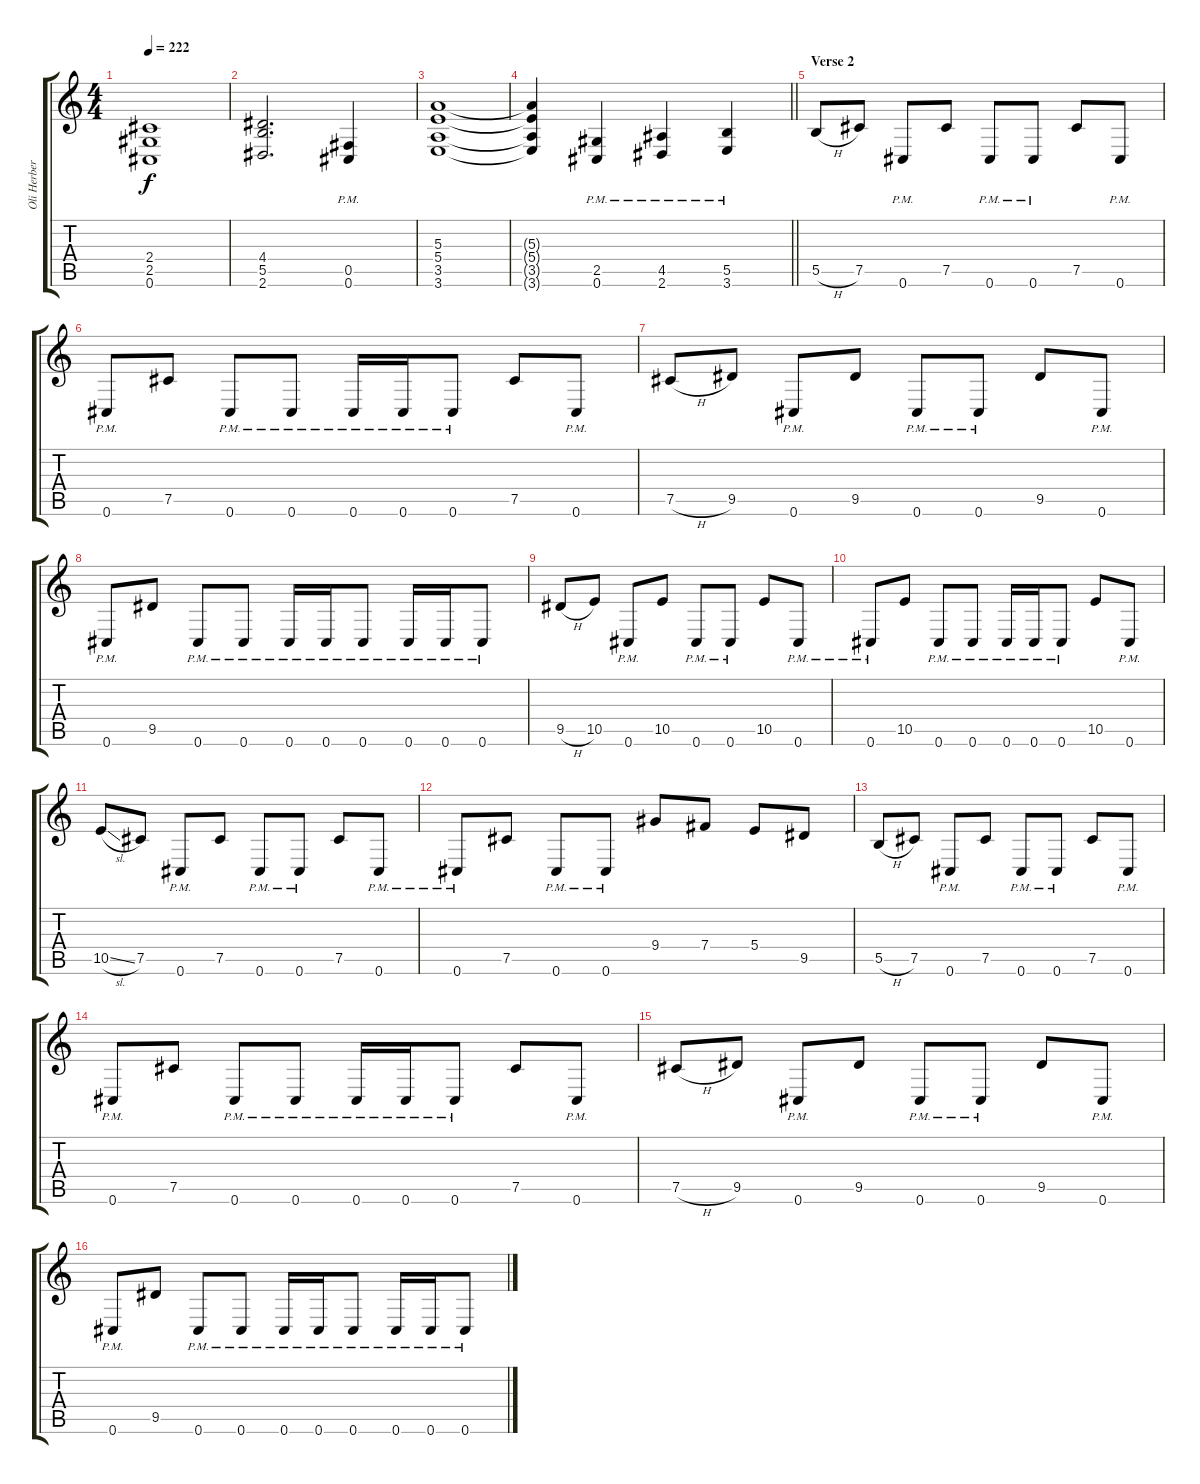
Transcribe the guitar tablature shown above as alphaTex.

\track ("Oli Herbert" "Oli Herber") {instrument distortionguitar}
\staff {score tabs}
\tuning (Db4 Ab3 E3 B2 Gb2 Db2) {hide}
\ts (4 4)
\tempo 222
\clef g2
\ks c
(2.4 2.5 0.6).1{dy f} |
(4.4 5.5 2.6).2{d} (0.5{pm} 0.6{pm}).4 |
(5.3 5.4 3.5 3.6).1 |
\barLineRight lightlight
(5.3{t} 5.4{t} 3.5{t} 3.6{t}).4 (2.5{pm} 0.6{pm}).4 (4.5{pm} 2.6{pm}).4 (5.5{pm} 3.6{pm}).4 |
\section ("" "Verse 2")
5.5{h}.8 7.5.8 0.6{pm}.8 7.5.8 0.6{pm}.8 0.6{pm}.8 7.5.8 0.6{pm}.8 |
0.6{pm}.8 7.5.8 0.6{pm}.8 0.6{pm}.8 0.6{pm}.16 0.6{pm}.16 0.6{pm}.8 7.5.8 0.6{pm}.8 |
7.5{h}.8 9.5.8 0.6{pm}.8 9.5.8 0.6{pm}.8 0.6{pm}.8 9.5.8 0.6{pm}.8 |
0.6{pm}.8 9.5.8 0.6{pm}.8 0.6{pm}.8 0.6{pm}.16 0.6{pm}.16 0.6{pm}.8 0.6{pm}.16 0.6{pm}.16 0.6{pm}.8 |
9.5{h}.8 10.5.8 0.6{pm}.8 10.5.8 0.6{pm}.8 0.6{pm}.8 10.5.8 0.6{pm}.8 |
0.6{pm}.8 10.5.8 0.6{pm}.8 0.6{pm}.8 0.6{pm}.16 0.6{pm}.16 0.6{pm}.8 10.5.8 0.6{pm}.8 |
10.5{sl}.8 7.5.8 0.6{pm}.8 7.5.8 0.6{pm}.8 0.6{pm}.8 7.5.8 0.6{pm}.8 |
0.6{pm}.8 7.5.8 0.6{pm}.8 0.6{pm}.8 9.4.8 7.4.8 5.4.8 9.5.8 |
5.5{h}.8 7.5.8 0.6{pm}.8 7.5.8 0.6{pm}.8 0.6{pm}.8 7.5.8 0.6{pm}.8 |
0.6{pm}.8 7.5.8 0.6{pm}.8 0.6{pm}.8 0.6{pm}.16 0.6{pm}.16 0.6{pm}.8 7.5.8 0.6{pm}.8 |
7.5{h}.8 9.5.8 0.6{pm}.8 9.5.8 0.6{pm}.8 0.6{pm}.8 9.5.8 0.6{pm}.8 |
0.6{pm}.8 9.5.8 0.6{pm}.8 0.6{pm}.8 0.6{pm}.16 0.6{pm}.16 0.6{pm}.8 0.6{pm}.16 0.6{pm}.16 0.6{pm}.8
